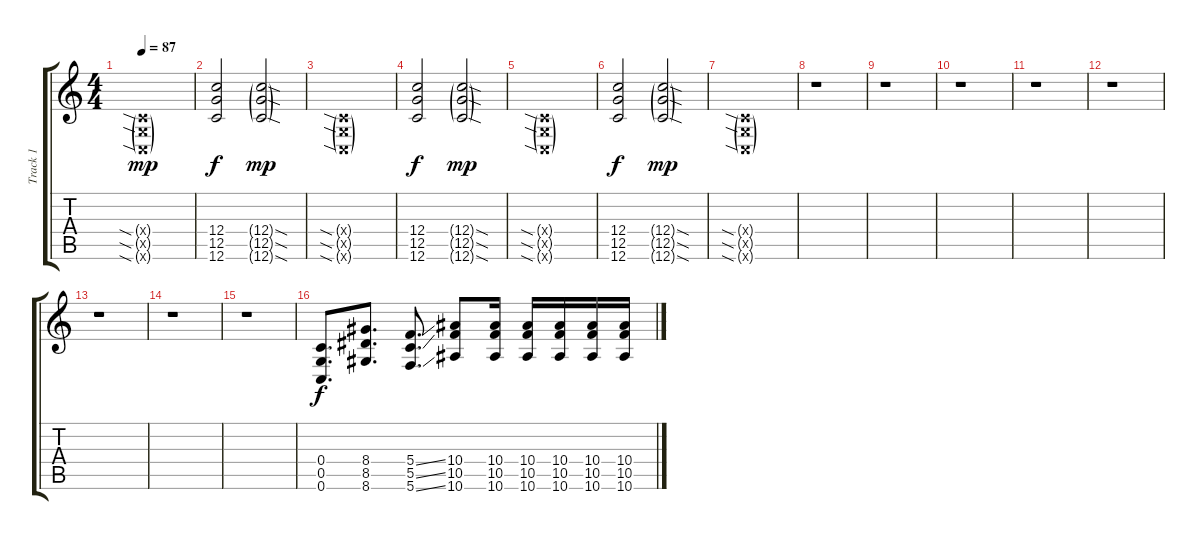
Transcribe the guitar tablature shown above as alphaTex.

\track ("Track 1" "Track 1") {instrument distortionguitar}
\staff {score tabs}
\tuning (D4 A3 F3 C3 G2 C2) {hide}
\ts (4 4)
\tempo 87
\clef g2
\ks c
(0.4{sia g x} 0.5{sia g x} 0.6{sia g x}).1{dy mp} |
(12.4 12.5 12.6).2{dy f} (12.4{sod g} 12.5{sod g} 12.6{sod g}).2{dy mp} |
(0.4{sia g x} 0.5{sia g x} 0.6{sia g x}).1 |
(12.4 12.5 12.6).2{dy f} (12.4{sod g} 12.5{sod g} 12.6{sod g}).2{dy mp} |
(0.4{sia g x} 0.5{sia g x} 0.6{sia g x}).1 |
(12.4 12.5 12.6).2{dy f} (12.4{sod g} 12.5{sod g} 12.6{sod g}).2{dy mp} |
(0.4{sia g x} 0.5{sia g x} 0.6{sia g x}).1 |
r.1 |
r.1 |
r.1 |
r.1 |
r.1 |
r.1 |
r.1 |
r.1 |
(0.4 0.5 0.6).8{d dy f} (8.4 8.5 8.6).8{d} (5.4{ss} 5.5{ss} 5.6{ss}).8{d} (10.4 10.5 10.6).8 (10.4 10.5 10.6).16 (10.4 10.5 10.6).16 (10.4 10.5 10.6).16 (10.4 10.5 10.6).16 (10.4 10.5 10.6).16
